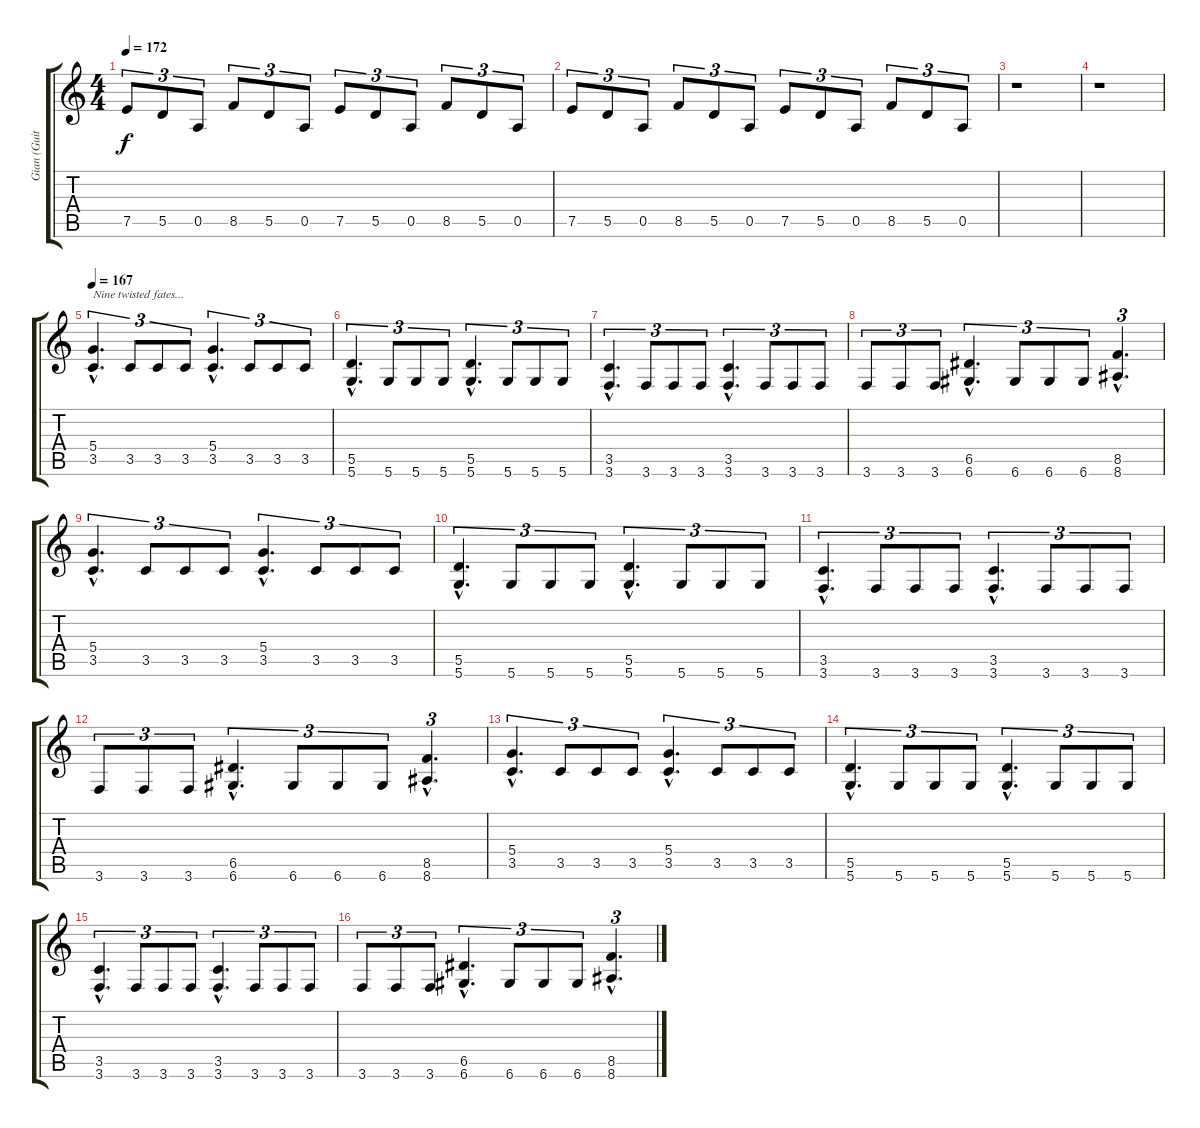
\track ("Gian (Guitar)" "Gian (Guit") {instrument overdrivenguitar}
\staff {score tabs}
\tuning (E4 B3 G3 D3 A2 D2) {hide}
\ts (4 4)
\tempo 172
\clef g2
\ks c
7.5.8{tu (3 2) dy f} 5.5.8{tu (3 2)} 0.5.8{tu (3 2)} 8.5.8{tu (3 2)} 5.5.8{tu (3 2)} 0.5.8{tu (3 2)} 7.5.8{tu (3 2)} 5.5.8{tu (3 2)} 0.5.8{tu (3 2)} 8.5.8{tu (3 2)} 5.5.8{tu (3 2)} 0.5.8{tu (3 2)} |
7.5.8{tu (3 2)} 5.5.8{tu (3 2)} 0.5.8{tu (3 2)} 8.5.8{tu (3 2)} 5.5.8{tu (3 2)} 0.5.8{tu (3 2)} 7.5.8{tu (3 2)} 5.5.8{tu (3 2)} 0.5.8{tu (3 2)} 8.5.8{tu (3 2)} 5.5.8{tu (3 2)} 0.5.8{tu (3 2)} |
r.1 |
r.1 |
\tempo 167
(5.4{hac} 3.5{hac}).4{d tu (3 2) txt "Nine twisted fates..."} 3.5.8{tu (3 2)} 3.5.8{tu (3 2)} 3.5.8{tu (3 2)} (5.4{hac} 3.5{hac}).4{d tu (3 2)} 3.5.8{tu (3 2)} 3.5.8{tu (3 2)} 3.5.8{tu (3 2)} |
(5.5{hac} 5.6{hac}).4{d tu (3 2)} 5.6.8{tu (3 2)} 5.6.8{tu (3 2)} 5.6.8{tu (3 2)} (5.5{hac} 5.6{hac}).4{d tu (3 2)} 5.6.8{tu (3 2)} 5.6.8{tu (3 2)} 5.6.8{tu (3 2)} |
(3.5{hac} 3.6{hac}).4{d tu (3 2)} 3.6.8{tu (3 2)} 3.6.8{tu (3 2)} 3.6.8{tu (3 2)} (3.5{hac} 3.6{hac}).4{d tu (3 2)} 3.6.8{tu (3 2)} 3.6.8{tu (3 2)} 3.6.8{tu (3 2)} |
3.6.8{tu (3 2)} 3.6.8{tu (3 2)} 3.6.8{tu (3 2)} (6.5{hac} 6.6{hac}).4{d tu (3 2)} 6.6.8{tu (3 2)} 6.6.8{tu (3 2)} 6.6.8{tu (3 2)} (8.5{hac} 8.6{hac}).4{d tu (3 2)} |
(5.4{hac} 3.5{hac}).4{d tu (3 2)} 3.5.8{tu (3 2)} 3.5.8{tu (3 2)} 3.5.8{tu (3 2)} (5.4{hac} 3.5{hac}).4{d tu (3 2)} 3.5.8{tu (3 2)} 3.5.8{tu (3 2)} 3.5.8{tu (3 2)} |
(5.5{hac} 5.6{hac}).4{d tu (3 2)} 5.6.8{tu (3 2)} 5.6.8{tu (3 2)} 5.6.8{tu (3 2)} (5.5{hac} 5.6{hac}).4{d tu (3 2)} 5.6.8{tu (3 2)} 5.6.8{tu (3 2)} 5.6.8{tu (3 2)} |
(3.5{hac} 3.6{hac}).4{d tu (3 2)} 3.6.8{tu (3 2)} 3.6.8{tu (3 2)} 3.6.8{tu (3 2)} (3.5{hac} 3.6{hac}).4{d tu (3 2)} 3.6.8{tu (3 2)} 3.6.8{tu (3 2)} 3.6.8{tu (3 2)} |
3.6.8{tu (3 2)} 3.6.8{tu (3 2)} 3.6.8{tu (3 2)} (6.5{hac} 6.6{hac}).4{d tu (3 2)} 6.6.8{tu (3 2)} 6.6.8{tu (3 2)} 6.6.8{tu (3 2)} (8.5{hac} 8.6{hac}).4{d tu (3 2)} |
(5.4{hac} 3.5{hac}).4{d tu (3 2)} 3.5.8{tu (3 2)} 3.5.8{tu (3 2)} 3.5.8{tu (3 2)} (5.4{hac} 3.5{hac}).4{d tu (3 2)} 3.5.8{tu (3 2)} 3.5.8{tu (3 2)} 3.5.8{tu (3 2)} |
(5.5{hac} 5.6{hac}).4{d tu (3 2)} 5.6.8{tu (3 2)} 5.6.8{tu (3 2)} 5.6.8{tu (3 2)} (5.5{hac} 5.6{hac}).4{d tu (3 2)} 5.6.8{tu (3 2)} 5.6.8{tu (3 2)} 5.6.8{tu (3 2)} |
(3.5{hac} 3.6{hac}).4{d tu (3 2)} 3.6.8{tu (3 2)} 3.6.8{tu (3 2)} 3.6.8{tu (3 2)} (3.5{hac} 3.6{hac}).4{d tu (3 2)} 3.6.8{tu (3 2)} 3.6.8{tu (3 2)} 3.6.8{tu (3 2)} |
3.6.8{tu (3 2)} 3.6.8{tu (3 2)} 3.6.8{tu (3 2)} (6.5{hac} 6.6{hac}).4{d tu (3 2)} 6.6.8{tu (3 2)} 6.6.8{tu (3 2)} 6.6.8{tu (3 2)} (8.5{hac} 8.6{hac}).4{d tu (3 2)}
